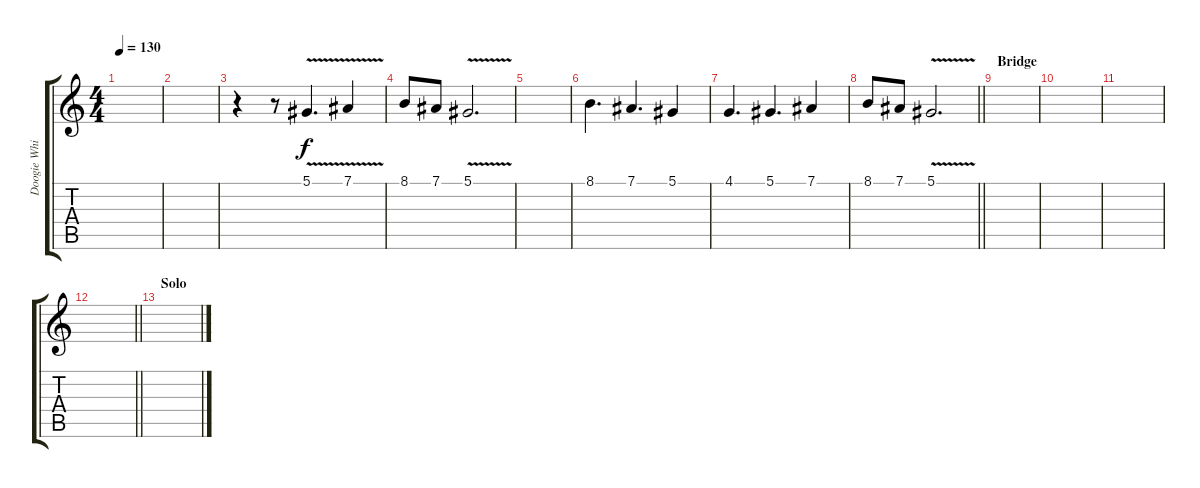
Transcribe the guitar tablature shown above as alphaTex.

\track ("Doogie White" "Doogie Whi") {instrument lead2sawtooth}
\staff {score tabs}
\tuning (Eb4 Bb3 Gb3 Db3 Ab2 Eb2) {hide}
\ts (4 4)
\tempo 130
\clef g2
\ks c
|
|
r.4 r.8 5.1{v}.4{d} 7.1{v}.4 |
8.1.8 7.1.8 5.1{v}.2{d} |
|
8.1.4{d} 7.1.4{d} 5.1.4 |
4.1.4{d} 5.1.4{d} 7.1.4 |
\barLineRight lightlight
8.1.8 7.1.8 5.1{v}.2{d} |
\section ("" "Bridge")
|
|
|
\barLineRight lightlight
|
\section ("" "Solo")
